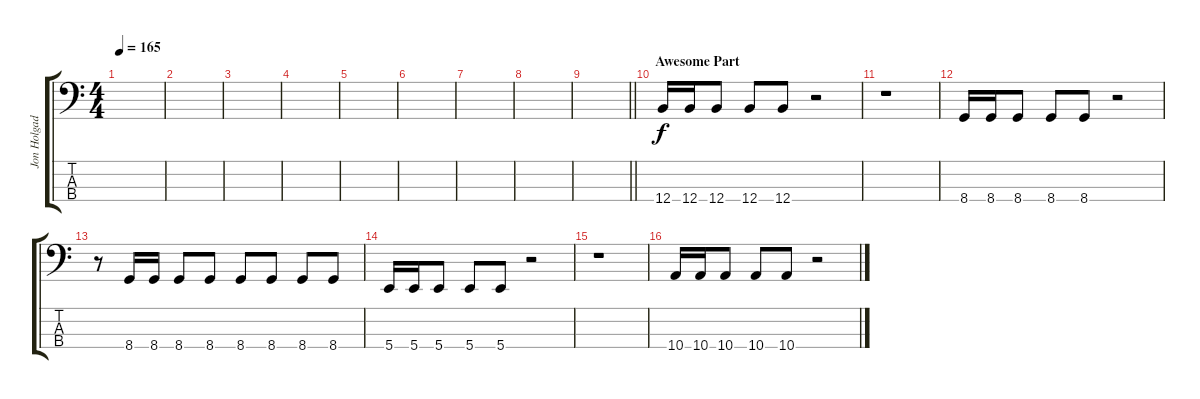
\track ("Jon Holgado" "Jon Holgad") {instrument electricbasspick}
\staff {score tabs}
\tuning (E2 B1 Gb1 B0) {hide}
\ts (4 4)
\tempo 165
\clef f4
\ks c
|
|
|
|
|
|
|
|
\barLineRight lightlight
|
\section ("" "Awesome Part")
12.4.16 12.4.16 12.4.8 12.4.8 12.4.8 r.2 |
r.1 |
8.4.16 8.4.16 8.4.8 8.4.8 8.4.8 r.2 |
r.8 8.4.16 8.4.16 8.4.8 8.4.8 8.4.8 8.4.8 8.4.8 8.4.8 |
5.4.16 5.4.16 5.4.8 5.4.8 5.4.8 r.2 |
r.1 |
10.4.16 10.4.16 10.4.8 10.4.8 10.4.8 r.2
